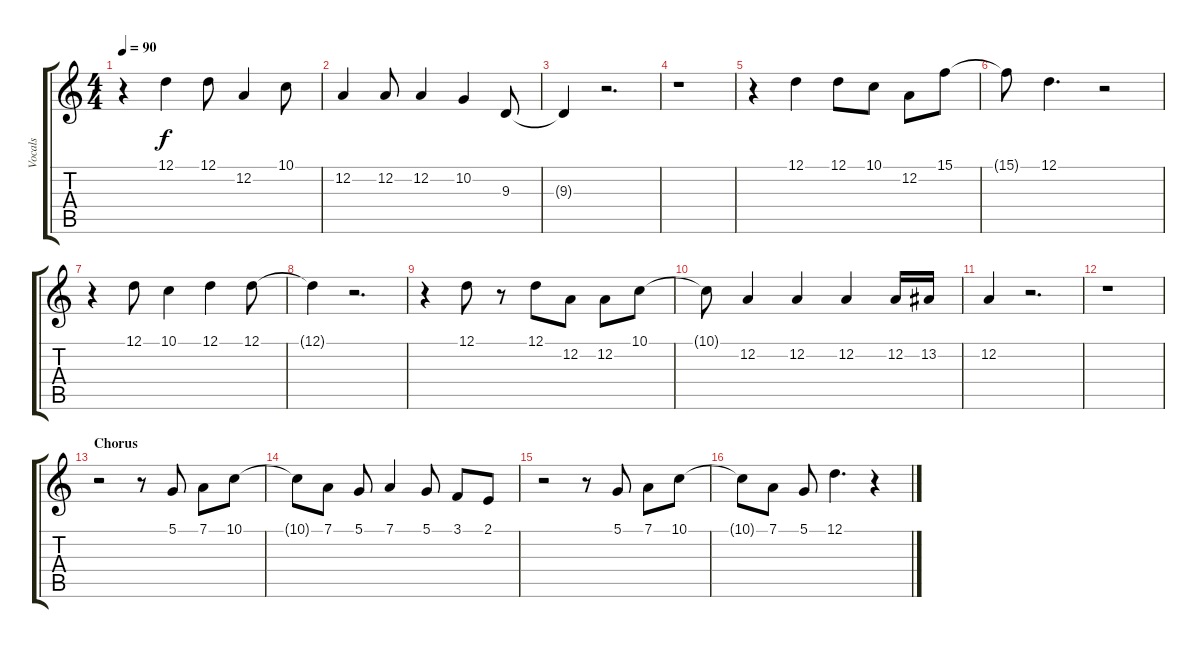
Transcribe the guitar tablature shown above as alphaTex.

\track ("Vocals" "Vocals") {instrument baritonesax}
\staff {score tabs}
\tuning (D4 A3 F3 C3 G2 D2) {hide}
\ts (4 4)
\tempo 90
\clef g2
\ks c
r.4{dy f} 12.1.4 12.1.8 12.2.4 10.1.8 |
12.2.4 12.2.8 12.2.4 10.2.4 9.3.8 |
9.3{t}.4 r.2{d} |
r.1 |
r.4 12.1.4 12.1.8 10.1.8 12.2.8 15.1.8 |
15.1{t}.8 12.1.4{d} r.2 |
r.4 12.1.8 10.1.4 12.1.4 12.1.8 |
12.1{t}.4 r.2{d} |
r.4 12.1.8 r.8 12.1.8 12.2.8 12.2.8 10.1.8 |
10.1{t}.8 12.2.4 12.2.4 12.2.4 12.2.16 13.2.16 |
12.2.4 r.2{d} |
r.1 |
\section ("" "Chorus")
r.2 r.8 5.1.8 7.1.8 10.1.8 |
10.1{t}.8 7.1.8 5.1.8 7.1.4 5.1.8 3.1.8 2.1.8 |
r.2 r.8 5.1.8 7.1.8 10.1.8 |
10.1{t}.8 7.1.8 5.1.8 12.1.4{d} r.4
